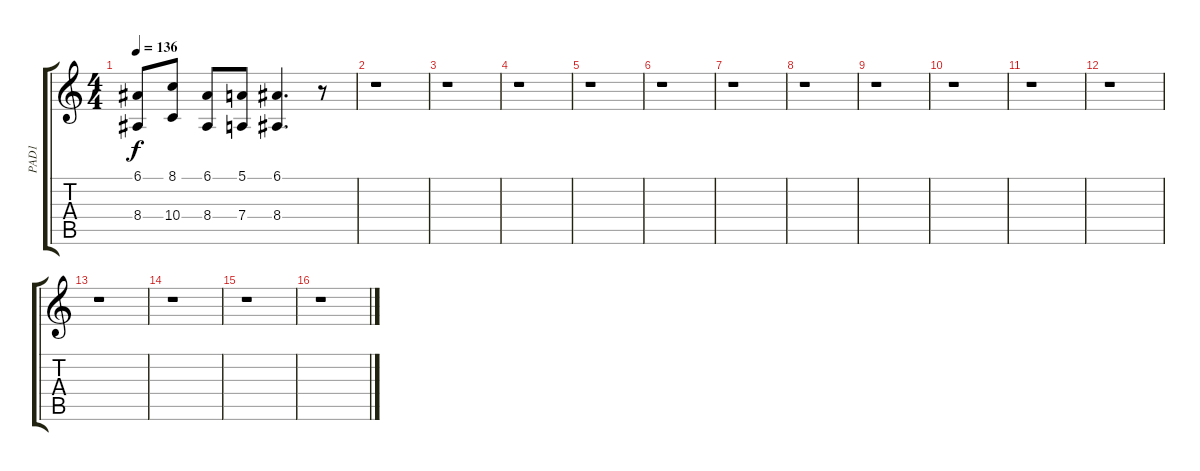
\track ("PAD1" "PAD1") {instrument drawbarorgan}
\staff {score tabs}
\tuning (E4 B3 G3 D3 A2 E2) {hide}
\ts (4 4)
\tempo 136
\clef g2
\ks c
(6.1{t} 8.4{t}).8{dy f} (8.1 10.4).8 (6.1 8.4).8 (5.1 7.4).8 (6.1 8.4).4{d} r.8 |
r.1 |
r.1 |
r.1 |
r.1 |
r.1 |
r.1 |
r.1 |
r.1 |
r.1 |
r.1 |
r.1 |
r.1 |
r.1 |
r.1 |
r.1
